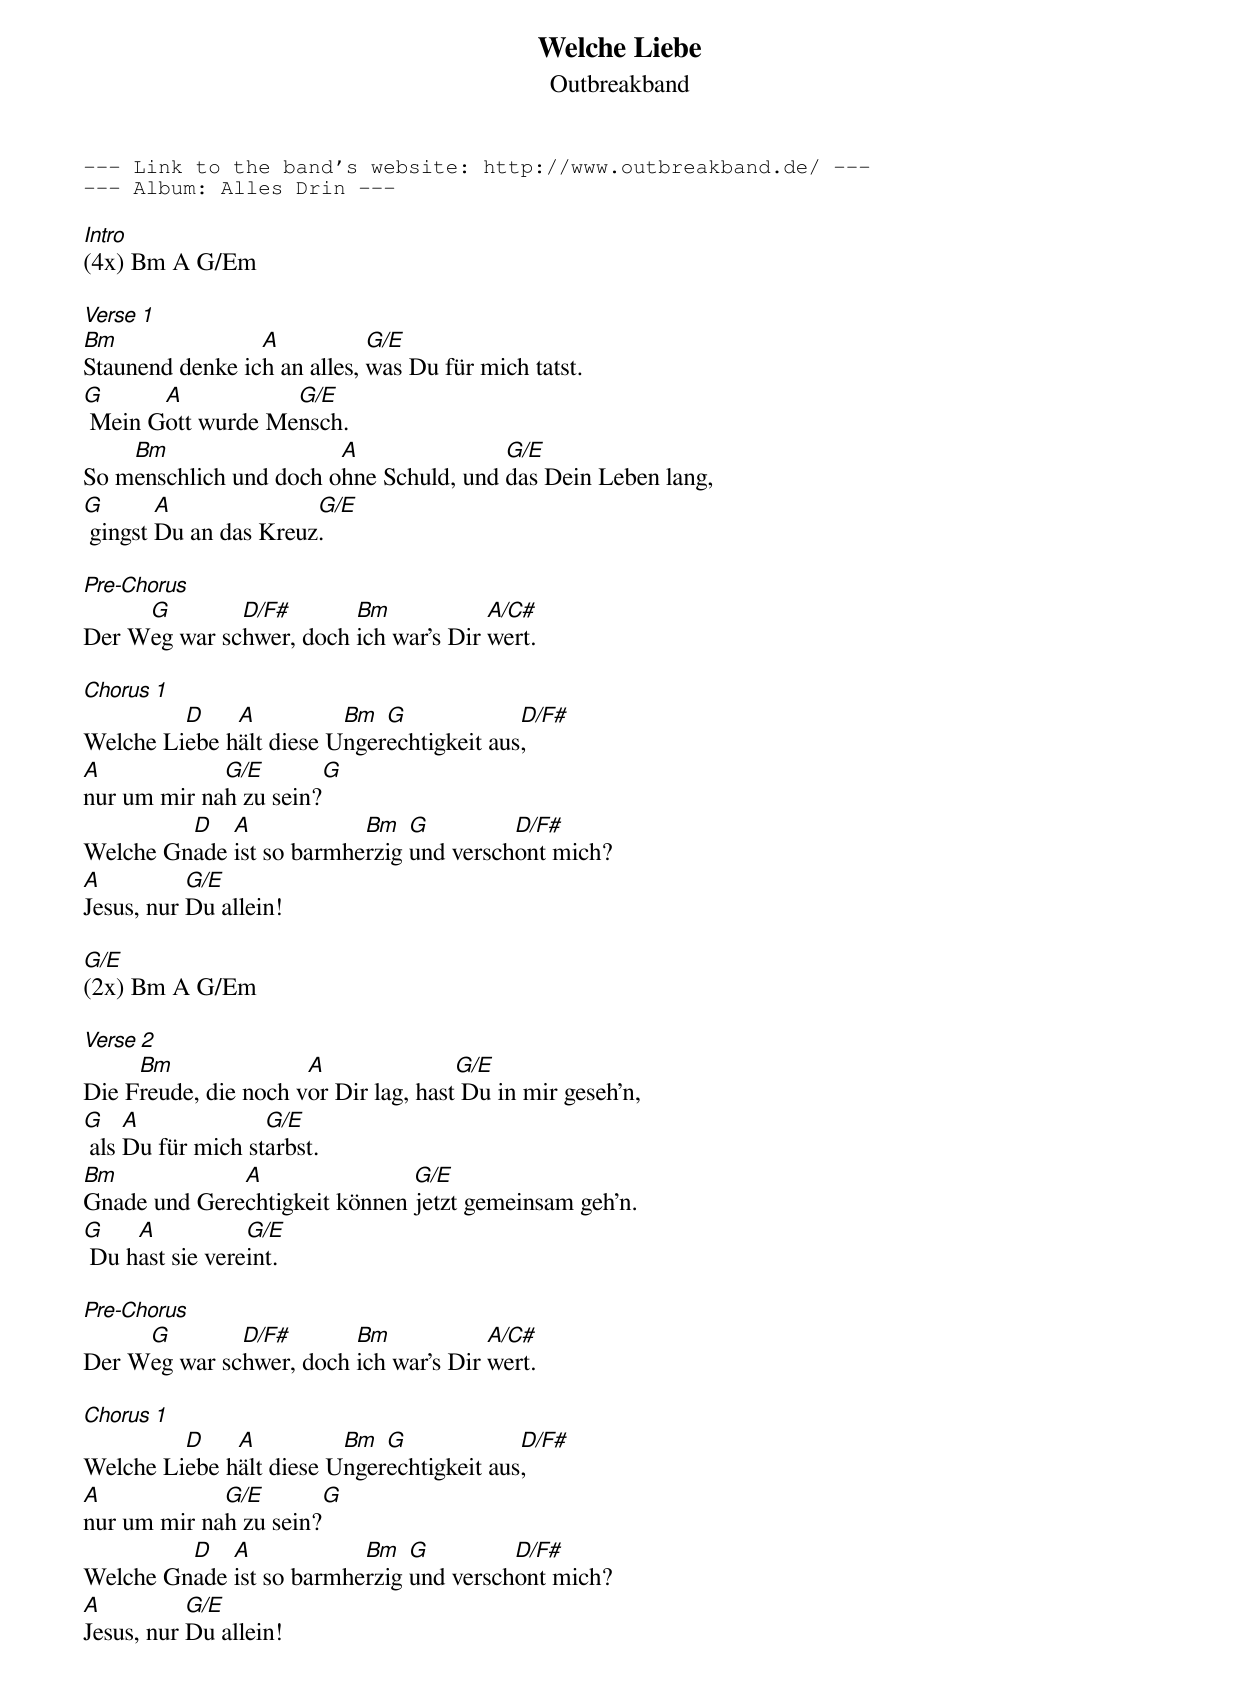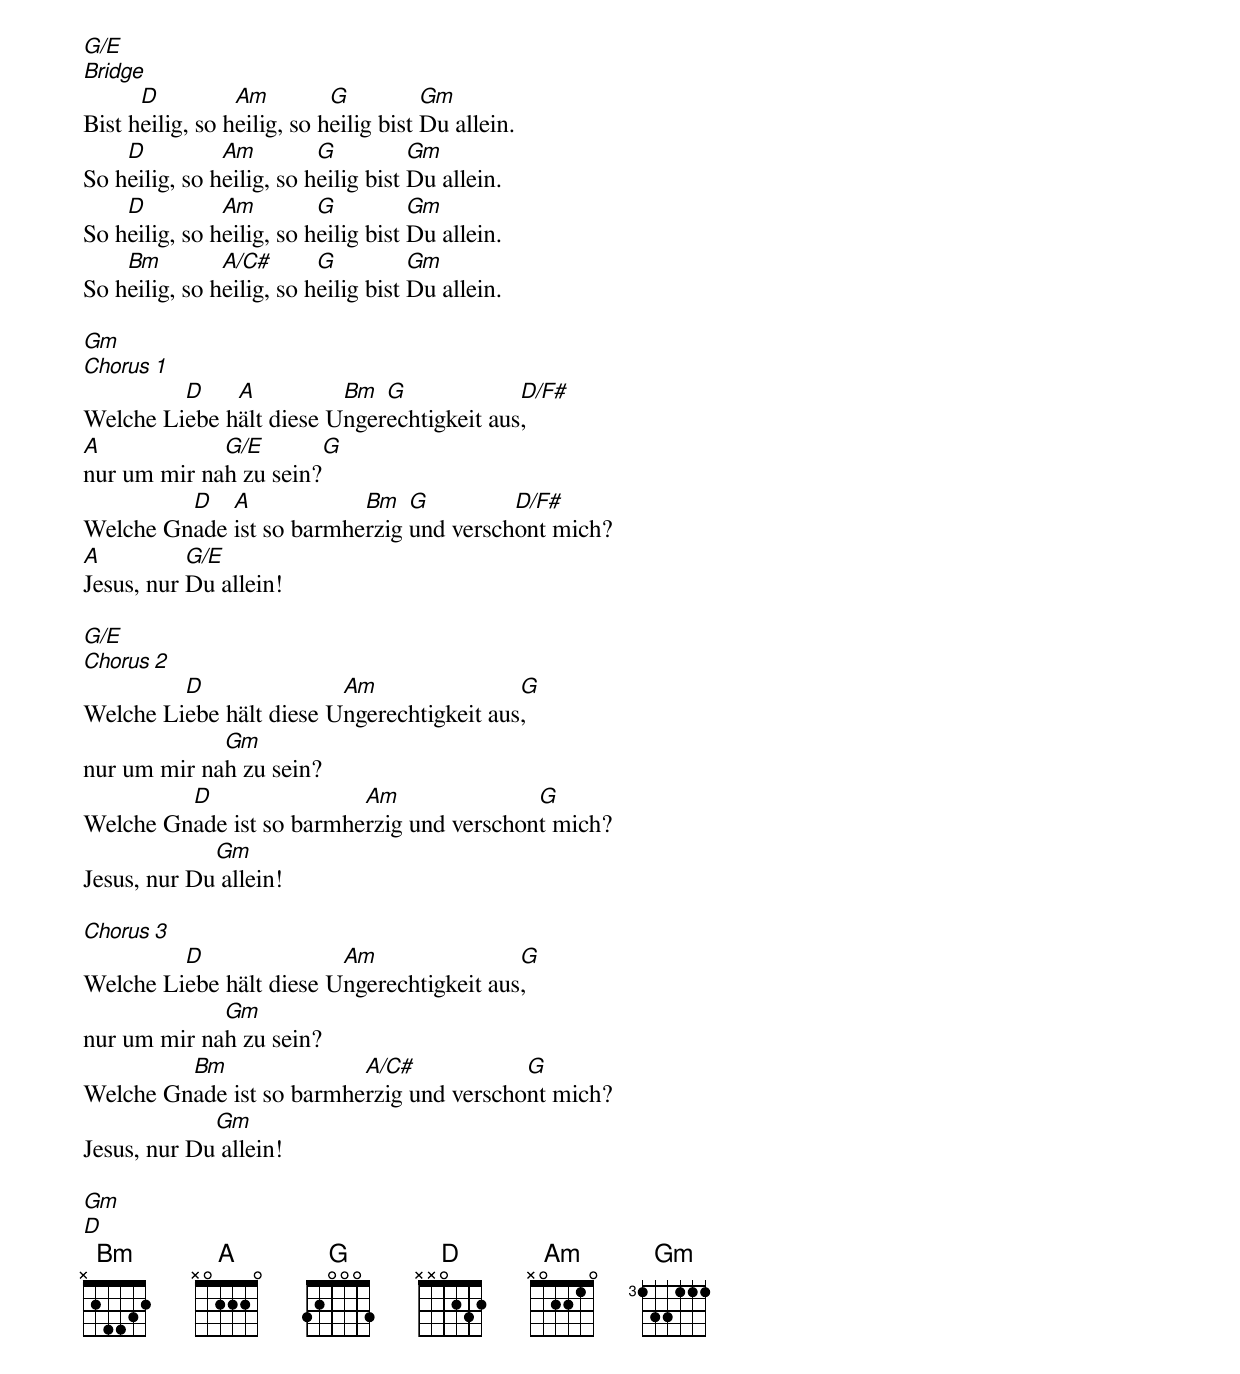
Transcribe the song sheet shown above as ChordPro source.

{t:Welche Liebe}
{st:Outbreakband}


{sot}
--- Link to the band's website: http://www.outbreakband.de/ ---
--- Album: Alles Drin ---
{eot}

[Intro]
(4x) Bm A G/Em

[Verse 1]
[Bm]Staunend denke ic[A]h an alles, [G/E]was Du für mich tatst.
[G] Mein G[A]ott wurde Me[G/E]nsch.
So m[Bm]enschlich und doch o[A]hne Schuld, und [G/E]das Dein Leben lang,
[G] gingst [A]Du an das Kreuz[G/E].

[Pre-Chorus]
Der W[G]eg war sc[D/F#]hwer, doch [Bm]ich war's Dir [A/C#]wert.

[Chorus 1]
Welche Li[D]ebe h[A]ält diese U[Bm]nger[G]echtigkeit aus[D/F#],
[A]nur um mir na[G/E]h zu sein?[G]
Welche Gn[D]ade [A]ist so barmhe[Bm]rzig [G]und versch[D/F#]ont mich?
[A]Jesus, nur [G/E]Du allein!

[G/E]
(2x) Bm A G/Em

[Verse 2]
Die F[Bm]reude, die noch v[A]or Dir lag, hast[G/E] Du in mir geseh'n,
[G] als [A]Du für mich st[G/E]arbst.
[Bm]Gnade und Gere[A]chtigkeit können [G/E]jetzt gemeinsam geh'n.
[G] Du h[A]ast sie vere[G/E]int.

[Pre-Chorus]
Der W[G]eg war sc[D/F#]hwer, doch [Bm]ich war's Dir [A/C#]wert.

[Chorus 1]
Welche Li[D]ebe h[A]ält diese U[Bm]nger[G]echtigkeit aus[D/F#],
[A]nur um mir na[G/E]h zu sein?[G]
Welche Gn[D]ade [A]ist so barmhe[Bm]rzig [G]und versch[D/F#]ont mich?
[A]Jesus, nur [G/E]Du allein!

[G/E]
[Bridge]
Bist h[D]eilig, so h[Am]eilig, so h[G]eilig bist [Gm]Du allein.
So h[D]eilig, so h[Am]eilig, so h[G]eilig bist [Gm]Du allein.
So h[D]eilig, so h[Am]eilig, so h[G]eilig bist [Gm]Du allein.
So h[Bm]eilig, so h[A/C#]eilig, so h[G]eilig bist [Gm]Du allein.

[Gm]
[Chorus 1]
Welche Li[D]ebe h[A]ält diese U[Bm]nger[G]echtigkeit aus[D/F#],
[A]nur um mir na[G/E]h zu sein?[G]
Welche Gn[D]ade [A]ist so barmhe[Bm]rzig [G]und versch[D/F#]ont mich?
[A]Jesus, nur [G/E]Du allein!

[G/E]
[Chorus 2]
Welche Li[D]ebe hält diese U[Am]ngerechtigkeit aus[G],
nur um mir na[Gm]h zu sein?
Welche Gn[D]ade ist so barmhe[Am]rzig und verschon[G]t mich?
Jesus, nur Du[Gm] allein!

[Chorus 3]
Welche Li[D]ebe hält diese U[Am]ngerechtigkeit aus[G],
nur um mir na[Gm]h zu sein?
Welche Gn[Bm]ade ist so barmhe[A/C#]rzig und verscho[G]nt mich?
Jesus, nur Du[Gm] allein!

[Gm]
[D]
